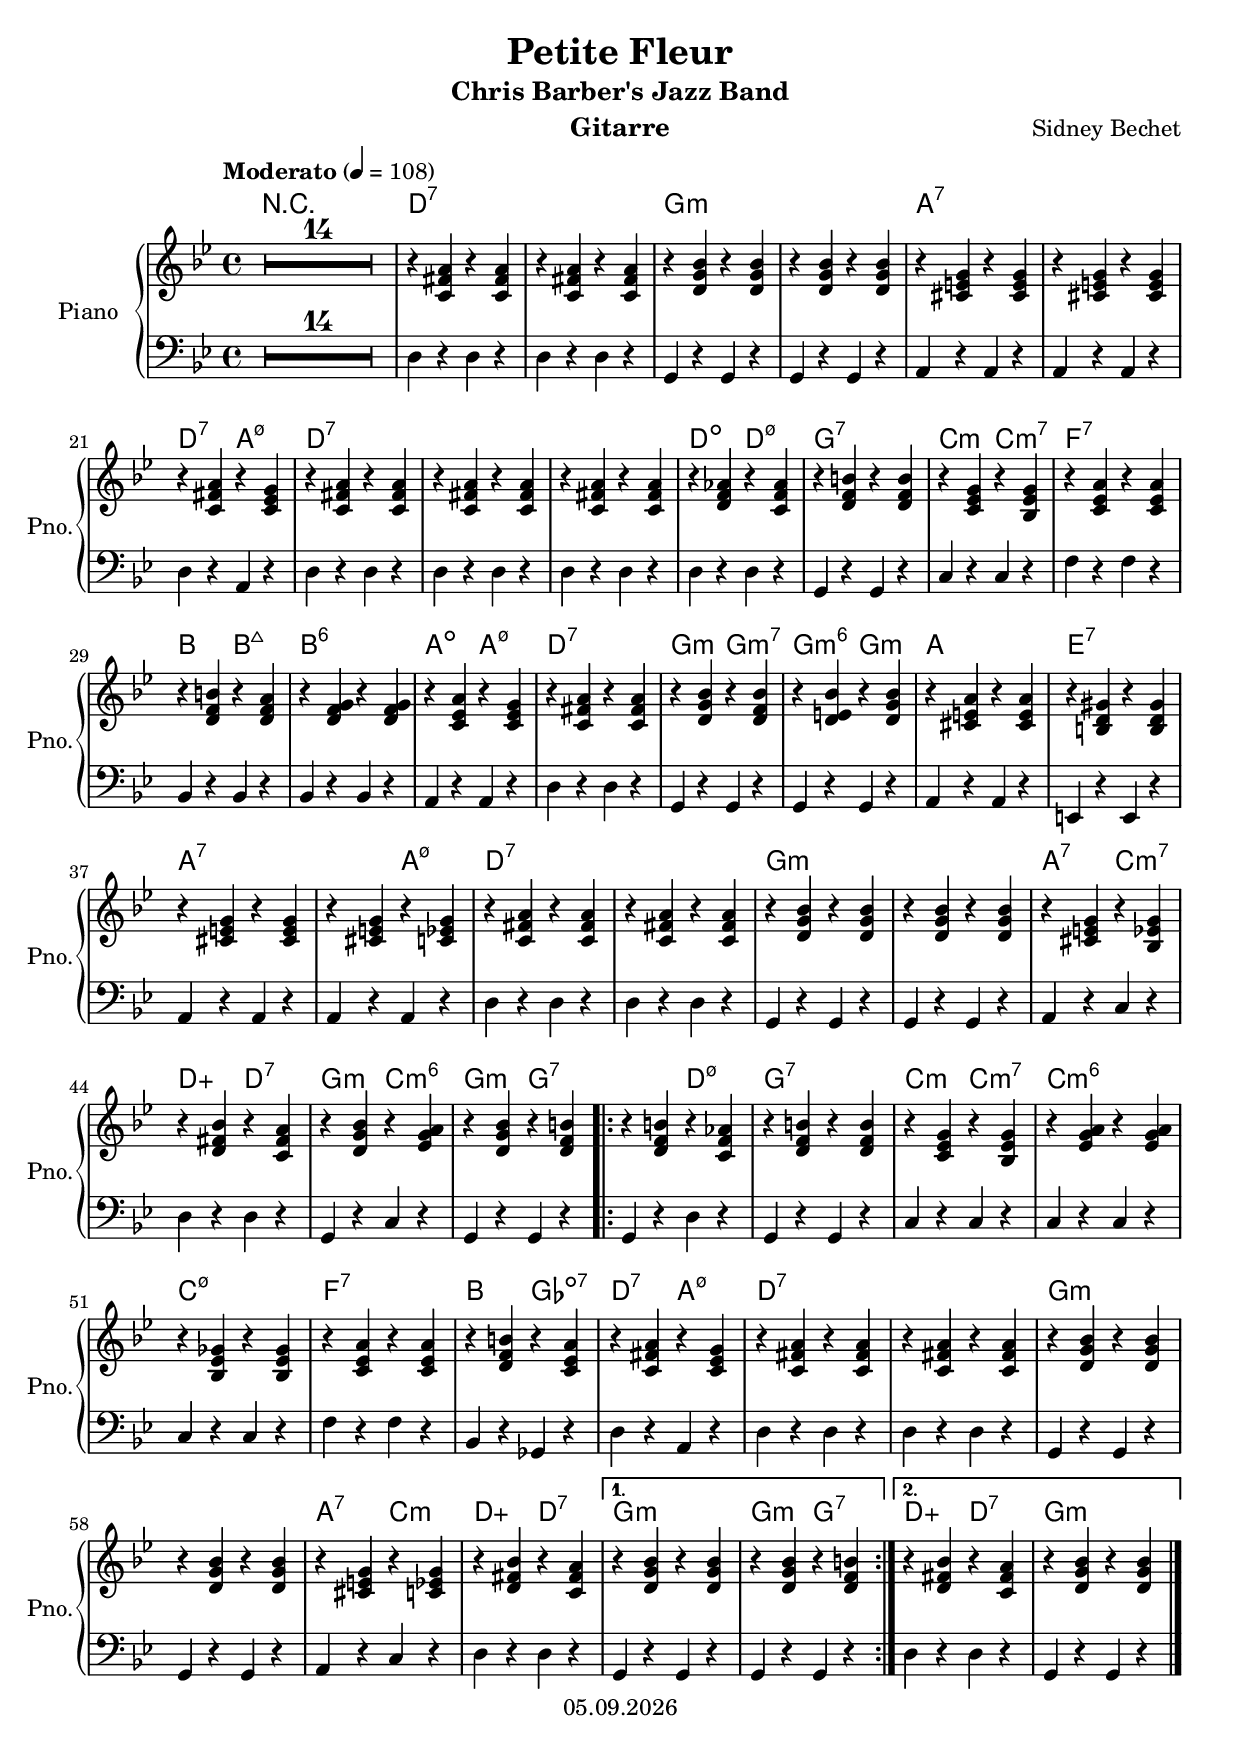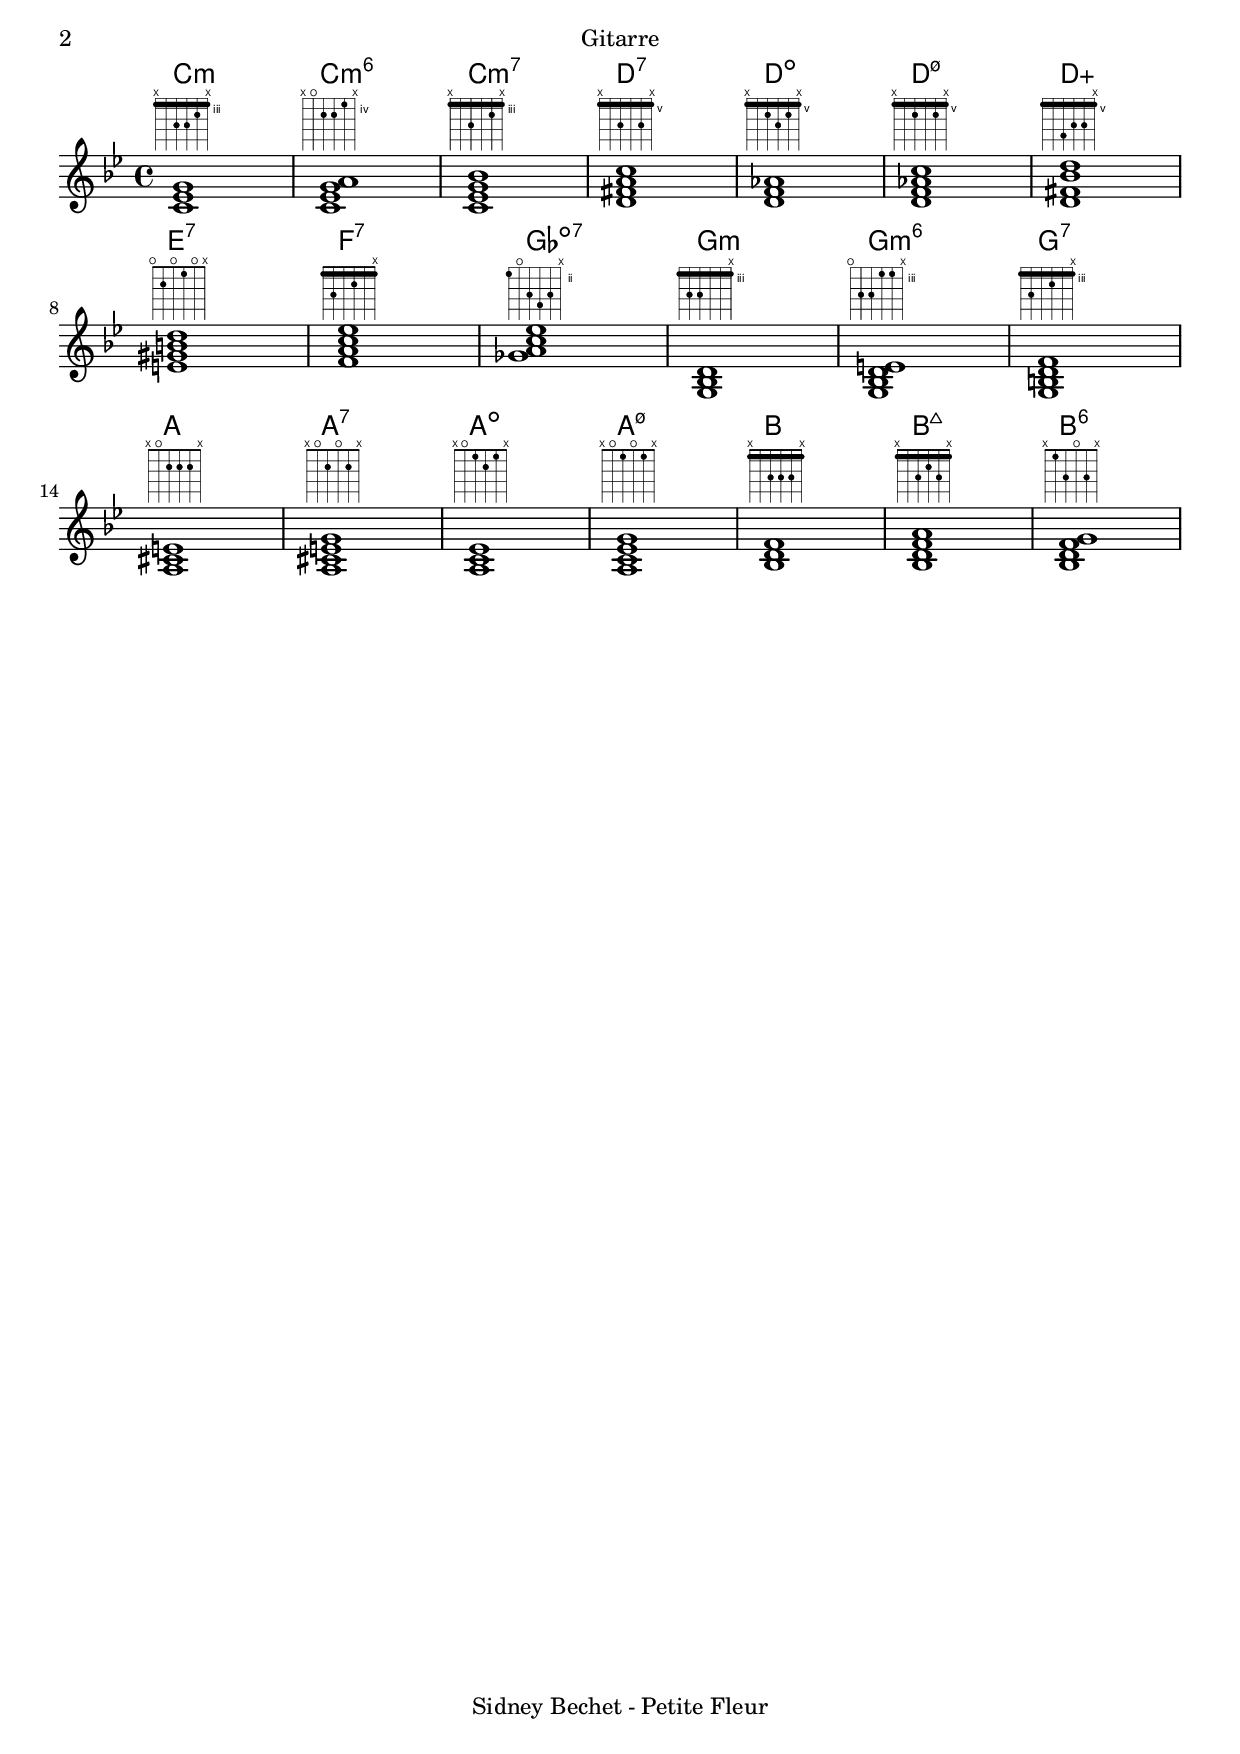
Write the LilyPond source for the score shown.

\version "2.18.2"

\include "../globals.ily"
\version "2.18.2"

\include "../globals.ily"

guitarChords = \chordmode { 
  \compressFullBarRests R1*14 | 
  d1:7 | %15
  s1 | %16
  g:m | %17
  s1 | %18
  a:7 | %19
  s1 | %20
  d2:7 a2:m7.5- | %21
  d1:7 | %22
  s1 | %23
  s1 | %24
  d2:dim d:m7.5- | %25
  g1:7 | %26
  c2:m c:m7 | %27
  f1:7 | %28
  bes2 bes:maj7 | %29
  bes1:6 | %30
  a2:dim a:m7.5- | %31
  d1:7 | %32
  g2:m g:m7 | %33
  g2:m6 g:m | %34
  a1 | %35
  e1:7 | %36
  a1:7 | %37
  s2 a:m7.5- | %38
  d1:7 | %39
  s1 | %40
  g1:m | %41
  s1 | %42
  a2:7 c:m7 | %43
  d2:aug d:7 | %44
  g2:m c:m6 | %45
  g2:m g:7 | %46
  \repeat volta 2 {
    s2 d:m7.5- | %47
    g1:7 | %48
    c2:m c:m7 | %49
    c1:m6 | %50
    c1:m7.5- | %51
    f1:7 | %52
    bes2 ges:dim7 | %53
    d2:7 a:m7.5- | %54
    d1:7 | %55
    s1 | %56
    g:m | %57
    s1 | %58
    a2:7 c:m | %59
    d:aug d:7 | %60
  }
  \alternative {
    {
      g1:m | %61
      g2:m g:7 | %62
    }
    {
      d2:aug d:7 | %63
      g1:m | %64
    }
  }
}

guitar = {
  \globalSettings
  \clef treble
  \relative c' { 
    s1 | <d fis a c> | s1 | <g bes d> | 
    s1 | <a cis e g>1 | s1 | <d, fis a c>2 <a' c es g>2 | 
    <d, fis a c>1 | s1 | s1 | <d f as>2 <d f as c> | 
    <g b d f>1 | <c, es g>2 <c es g bes> | <f a c es>1 | <bes d f>2 <bes d f a> |
    <bes d f g>1 | <a c es>2 <a c es g> | <d, fis a c>1 | <g bes d>2 <g bes d f> | 
    <g bes d e>2 <g bes d> | <a cis e>1 | <e gis b d>1 | <a cis e g>1 |
    s2 <a c es g> | <d, fis a c>1 | s1 | <g bes d>1 | 
    s1 | <a cis e g>2 <c es g bes> | <g bes d>2 <d fis a c> | <g bes d>2 <c es g a> |
    <g bes d>2 <g b d f> | s2 <d f as c> | <g b d f>1 | <c es g>2 <c es g bes> | 
    <c es g a>1 | <c es ges bes>1 | <f, a c es>1 | <bes d f>2 <ges a c es> |
    <d fis a c>2 <a' c es g> | <d, fis a c>1 | s1 | <g bes d> | 
    s1 | <a cis e g>2 <c es g> | <g bes d>2 <d fis a c> | <g bes d>1 |  
    \bar "|." 
  }
}

\version "2.18.2"

\include "../globals.ily"

pianoTreble = {
  \globalSettings
  \clef treble
  \relative c { 
    \compressFullBarRests R1*14 |    
    r4 <c' fis a> r <c fis a> | %15
    r4 <c fis a>  r <c fis a> | %16
    r4 <d g bes> r <d g bes> | %17
    r4 <d g bes> r <d g bes> | %18
    r4 <cis e g> r <cis e g> | %19
    r4 <cis e g> r <cis e g> | %20
    r4 <c fis a > r <c es g> | %21
    r4 <c fis a> r <c fis a> | %22
    r4 <c fis a > r <c fis a > | %23
    r4 <c fis a> r <c fis a> | %24
    r4 <d f as> r <c f as> | %25
    r4 <d f b> r <d f b> | %26
    r4 <c es g> r <bes es g> | %27
    r4 <c es a> r <c es a> | %28
    r4 <d f b> r <d f a> | %29
    r4 <d f g> r <d f g> | %30
    r4 <c es a> r <c es g> | %31
    r4 <c fis a> r <c fis a> | %32
    r4 <d g bes> r <d f bes> | %33
    r4 <d e bes'> r <d g bes> | %34
    r4 <cis e a> r <cis e a> | %35
    r4 <b d gis> r <b d gis> | %36
    r4 <cis e g> r <cis e g> | %37
    r4 <cis e g> r <c es g> | %38
    r4 <c fis a> r <c fis a> | %39
    r <c fis a> r <c fis a> | %40
    r4 <d g bes> r <d g bes> | %41
    r4 <d g bes> r <d g bes> | %42
    r4 <cis e g> r <bes es g> | %43
    r4 <d fis bes> r <c fis a> | %44
    r4 <d g bes> r <es g a> | %45
    r4 <d g bes> r <d f b> | %46
    \repeat volta 2 {
      r4 <d f b> r <c f as> | %47
      r4 <d f b> r <d f b> | %48
      r4 <c es g> r <bes es g> | %49
      r4 <es g a> r4 <es g a> | %50
      r4 <bes es ges> r <bes es ges> | %51
      r4 <c es a> r <c es a> | %52
      r4 <d f b> r <c es a> | %53
      r4 <c fis a> r <c es g> | %54
      r4 <c fis a> r <c fis a> | %55
      r <c fis a> r <c fis a> | %56
      r4 <d g bes> r <d g bes> | %57
      r4 <d g bes> r <d g bes> | %58
      r4 <cis e g>  r <c es g> | %59
      r4 <d fis bes> r <c fis a> | %60
    }
    \alternative {
      {
        r4 <d g bes> r <d g bes> | %61
        r4 <d g bes> r <d f b> | %62
      } 
      {
        r4 <d fis bes> r <c fis a> | %63
        r4 <d g bes> r <d g bes> | %64
      } 
    }
    \bar "|."
  }
}

pianoBass = {
  \globalSettings
  \clef bass
  \relative c { 
    \compressFullBarRests R1*14 | 
    d4 r d r | %15
    d r d r | %16
    g, r g r | %17
    g r g r | %18
    a r a r | %19
    a r a r | %20
    d r a r | %21
    d r d r | %22
    d r d r | %23
    d r d r | %24
    d r d r | %25
    g, r g r | %26
    c r c r | %27
    f r f r | %28
    bes, r bes r | %29
    bes r bes r | %30
    a r a r | %31
    d r d r | %32
    g, r g r | %33
    g r g r | %34    
    a r a r | %35
    e r e r | %36
    a r a r | %37
    a r a r | %38
    d r d r | %39
    d r d r | %40
    g, r g r | %41
    g r g r | %42
    a r c r | %43
    d r d r | %44
    g, r c r | %45
    g4 r g r | %46
    \repeat volta 2 {
      g r d' r | %47
      g, r g r | %48
      c r c r | %49
      c r c r | %50
      c r c r | %51
      f r f r | %52
      bes, r ges r | %53
      d' r a r | %54
      d r d r | %55
      d r d r | %56
      g, r g r | %57
      g r g r | %58
      a r c r | %59
      d r d r | %60
    }
    \alternative {
      {
        g, r g r | %61 
        g4 r g r | %62
      } 
      {
        d' r d r | %63
        g, r g r | %64
      }
    }
    \bar "|."
  }
}


\header {
  instrument = "Gitarre"
}

\score {
  <<            
    \new ChordNames { \germanChords \guitarChords }
    \new PianoStaff \with { instrumentName = "Piano" shortInstrumentName = "Pno." } { << \new Staff { \pianoTreble } \new Staff { \pianoBass } >> }    
  >>
  \layout { 
    indent = 1.5\cm
    short-indent = 0.5\cm
  }
}

\score {
  <<    
     \new ChordNames { 
       \set instrumentName = #"Akkorde"
       \germanChords \chordmode { 
         c1:m |
         c:m6 |
         c:m7 |
         d:7  | 
         d:dim | 
         d:m7.5- |
         d:aug |
         e:7 |
         f:7 |
         ges:dim7 |
         g:m |
         g:m6
         g:7 | 
         a |
         a:7 | 
         a:dim | 
         a:m7.5- |
         bes |
         bes:maj7 |
         bes:6
       }
     }     
     \relative c'     
     \new Staff {
       \clef treble
       \key bes \major
       \time 4/4
       <c es g> 	^\markup { \fret-diagram-verbose #'((capo 3)(mute 6)(mute 1)(place-fret 4 5)(place-fret 3 5)(place-fret 2 4)) } | %c:m	
       <c es g a> 	^\markup { \fret-diagram-verbose #'((mute 6)(mute 1)(open 5)(place-fret 4 5)(place-fret 3 5)(place-fret 2 4)) } | %c:m6
       <c es g bes> 	^\markup { \fret-diagram-verbose #'((capo 3)(mute 6)(mute 1)(place-fret 4 5)(place-fret 2 4)) } | %c:m7
       <d fis a c>1 	^\markup { \fret-diagram-verbose #'((capo 5)(mute 6)(mute 1)(place-fret 4 7)(place-fret 2 7)) } | %d:7 
       <d f as> 	^\markup { \fret-diagram-verbose #'((capo 5)(mute 6)(mute 1)(place-fret 4 6)(place-fret 3 7)(place-fret 2 6)) } | %d:dim
       <d f as c> 	^\markup { \fret-diagram-verbose #'((capo 5)(mute 6)(mute 1)(place-fret 4 6)(place-fret 2 6)) } | %d:m7.5-
       <d fis bes d> 	^\markup { \fret-diagram-verbose #'((capo 5)(mute 1)(place-fret 4 8)(place-fret 3 7)(place-fret 2 7)) } | %d:aug
       \break
       <e gis b d> 	^\markup { \fret-diagram-verbose #'((open 6)(mute 1)(place-fret 5 2)(open 4)(place-fret 3 1)(open 2)) } | %e:7
       <f a c es> 	^\markup { \fret-diagram-verbose #'((capo 1)(mute 1)(place-fret 5 3)(place-fret 3 2)) } | %f:7
       <ges a c es> 	^\markup { \fret-diagram-verbose #'((place-fret 6 2)(open 5)(place-fret 4 4)(place-fret 3 5)(place-fret 2 4)(mute 1)) }  %ges:dim7 |
       <g, bes d> 	^\markup { \fret-diagram-verbose #'((capo 3)(mute 1)(place-fret 5 5)(place-fret 4 5)) } | %g:m
       <g bes d e> 	^\markup { \fret-diagram-verbose #'((mute 1)(open 6)(place-fret 5 5)(place-fret 4 5)(place-fret 3 3)(place-fret 2 3)) } | %g:m6
       <g b d f> 	^\markup { \fret-diagram-verbose #'((capo 3)(mute 1)(place-fret 5 5)(place-fret 3 4)) } | %g:7
       \break
       <a cis e> 	^\markup { \fret-diagram-verbose #'((mute 6)(mute 1)(open 5)(place-fret 4 2)(place-fret 3 2)(place-fret 2 2)) } | %a
       <a cis e g> 	^\markup { \fret-diagram-verbose #'((mute 6)(mute 1)(open 5)(place-fret 4 2)(open 3 )(place-fret 2 2)) } | %a:7 
       <a c es> 	^\markup { \fret-diagram-verbose #'((mute 6)(mute 1)(open 5)(place-fret 4 1)(place-fret 3 2)(place-fret 2 1)) }| %a:dim
       <a c es g> 	^\markup { \fret-diagram-verbose #'((mute 6)(mute 1)(open 5)(place-fret 4 1)(open 3 )(place-fret 2 1)) } | %a:m7.5-
       <bes d f> 	^\markup { \fret-diagram-verbose #'((capo 1)(mute 6)(mute 1)(place-fret 4 3)(place-fret 3 3)(place-fret 2 3)) } | %bes
       <bes d f a> 	^\markup { \fret-diagram-verbose #'((capo 1)(mute 6)(mute 1)(place-fret 4 3)(place-fret 3 2)(place-fret 2 3)) } | %bes:maj7
       <bes d f g> 	^\markup { \fret-diagram-verbose #'((mute 6)(mute 1)(place-fret 5 1)(place-fret 4 3)(open 3)(place-fret 2 3)) } | %bes:6
     }
  >>
  \layout { 
    indent = 0\cm
    short-indent = 0\cm
  }
}